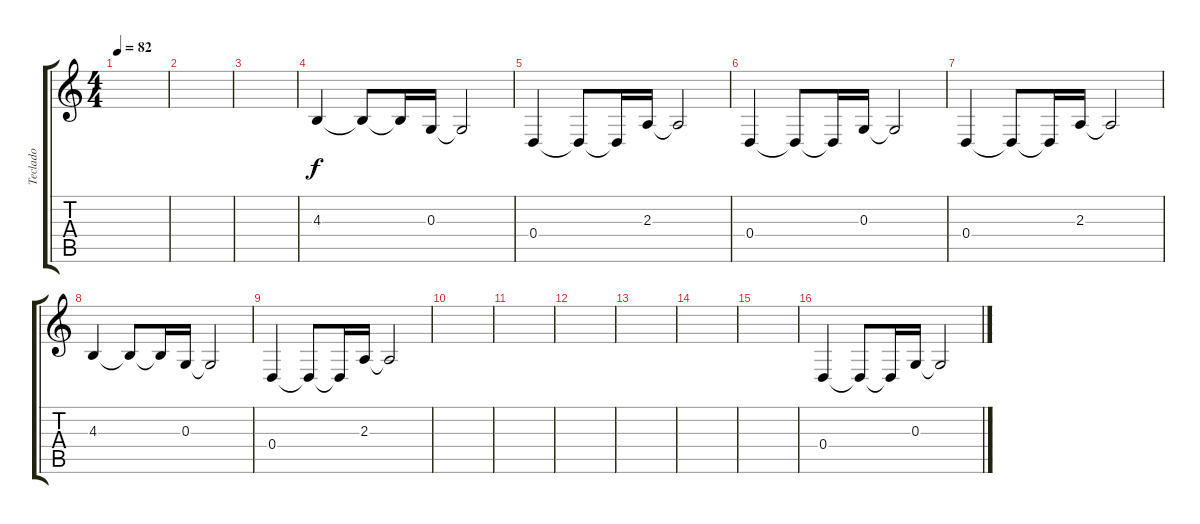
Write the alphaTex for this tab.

\track ("Teclado" "Teclado") {instrument stringensemble1}
\staff {score tabs}
\tuning (E4 B3 G3 D3 A2 E2) {hide}
\ts (4 4)
\tempo 82
\clef g2
\ks c
|
|
|
4.3.4 4.3{t}.8 4.3{t}.16 0.3.16 0.3{t}.2 |
0.4.4 0.4{t}.8 0.4{t}.16 2.3.16 2.3{t}.2 |
0.4.4 0.4{t}.8 0.4{t}.16 0.3.16 0.3{t}.2 |
0.4.4 0.4{t}.8 0.4{t}.16 2.3.16 2.3{t}.2 |
4.3.4 4.3{t}.8 4.3{t}.16 0.3.16 0.3{t}.2 |
0.4.4 0.4{t}.8 0.4{t}.16 2.3.16 2.3{t}.2 |
|
|
|
|
|
|
0.4.4 0.4{t}.8 0.4{t}.16 0.3.16 0.3{t}.2
